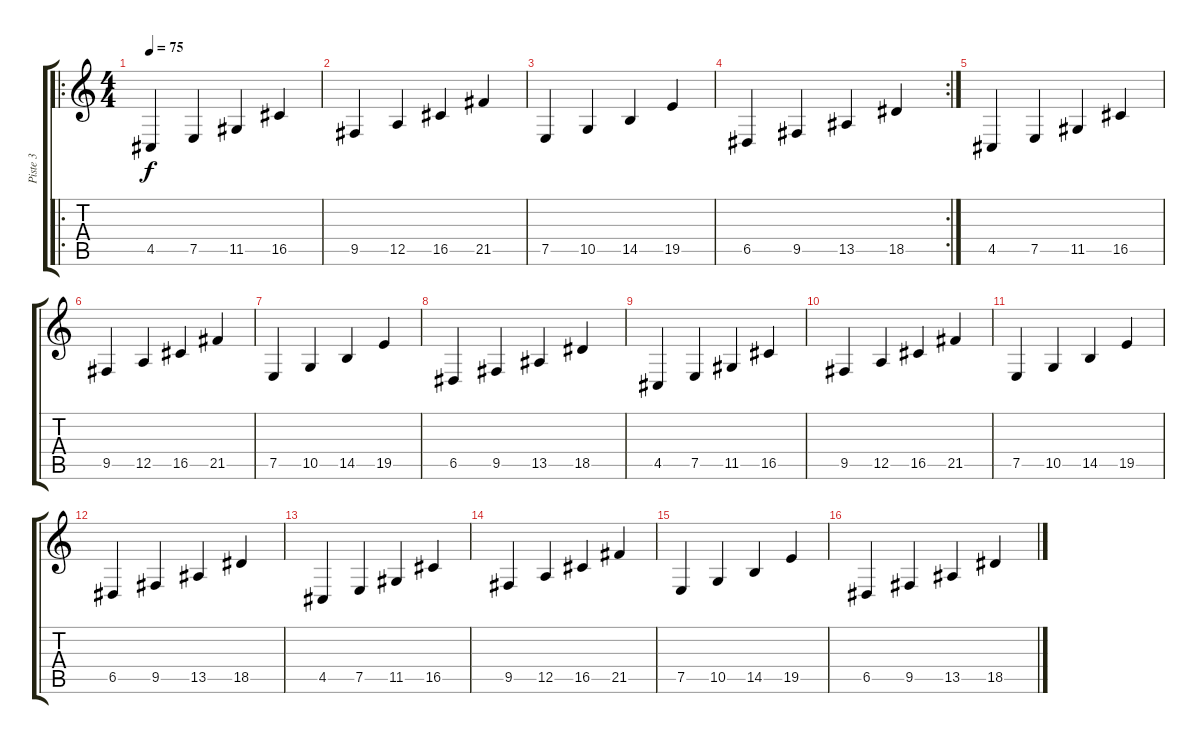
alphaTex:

\track ("Piste 3" "Piste 3") {instrument glockenspiel}
\staff {score tabs}
\tuning (E4 B3 G3 D3 A2 E2) {hide}
\ro
\ts (4 4)
\tempo 75
\clef g2
\ks c
4.5.4{dy f instrument glockenspiel} 7.5.4 11.5.4 16.5.4 |
9.5.4 12.5.4 16.5.4 21.5.4 |
7.5.4 10.5.4 14.5.4 19.5.4 |
\rc 2
6.5.4 9.5.4 13.5.4 18.5.4 |
4.5.4 7.5.4 11.5.4 16.5.4 |
9.5.4 12.5.4 16.5.4 21.5.4 |
7.5.4 10.5.4 14.5.4 19.5.4 |
6.5.4 9.5.4 13.5.4 18.5.4 |
4.5.4 7.5.4 11.5.4 16.5.4 |
9.5.4 12.5.4 16.5.4 21.5.4 |
7.5.4 10.5.4 14.5.4 19.5.4 |
6.5.4 9.5.4 13.5.4 18.5.4 |
4.5.4 7.5.4 11.5.4 16.5.4 |
9.5.4 12.5.4 16.5.4 21.5.4 |
7.5.4 10.5.4 14.5.4 19.5.4 |
6.5.4 9.5.4 13.5.4 18.5.4
